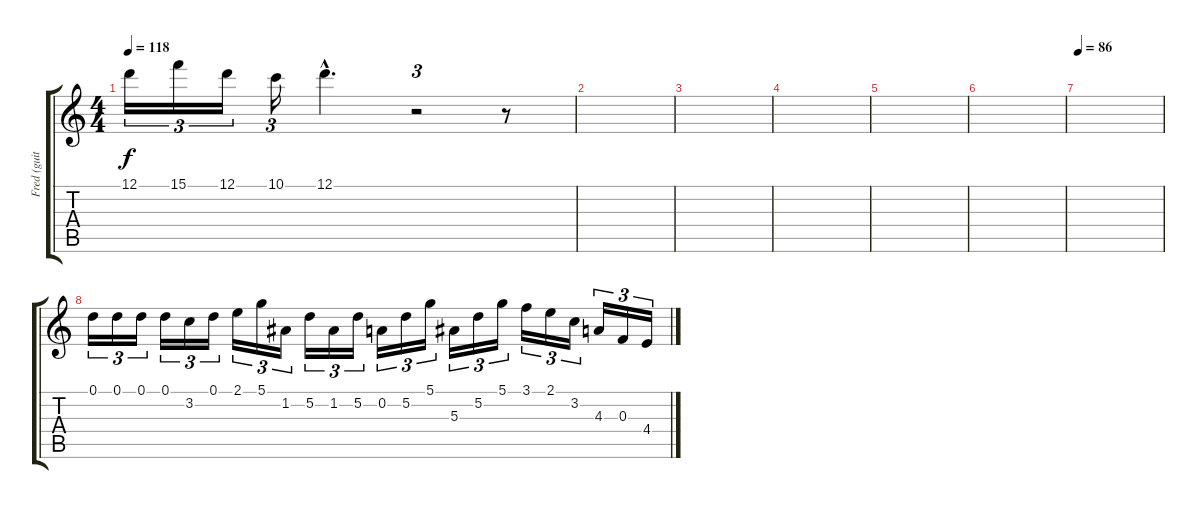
\track ("Fred (guitar II)" "Fred (guit") {instrument overdrivenguitar}
\staff {score tabs}
\tuning (D4 A3 F3 C3 G2 D2) {hide}
\ts (4 4)
\tempo 118
\clef g2
\ks c
12.1.16{tu (3 2) dy f balance 3 instrument lead1square} 15.1.16{tu (3 2)} 12.1.16{tu (3 2)} 10.1.16{tu (3 2)} 12.1{hac}.4{d} r.2{tu (3 2)} r.8 |
|
|
|
|
|
\tempo 86
|
0.1.16{tu (3 2) balance 16 instrument electricpiano1} 0.1.16{tu (3 2)} 0.1.16{tu (3 2)} 0.1.16{tu (3 2)} 3.2.16{tu (3 2)} 0.1.16{tu (3 2)} 2.1.16{tu (3 2)} 5.1.16{tu (3 2)} 1.2.16{tu (3 2)} 5.2.16{tu (3 2)} 1.2.16{tu (3 2)} 5.2.16{tu (3 2)} 0.2.16{tu (3 2)} 5.2.16{tu (3 2)} 5.1.16{tu (3 2)} 5.3.16{tu (3 2)} 5.2.16{tu (3 2)} 5.1.16{tu (3 2)} 3.1.16{tu (3 2)} 2.1.16{tu (3 2)} 3.2.16{tu (3 2)} 4.3.16{tu (3 2)} 0.3.16{tu (3 2)} 4.4.16{tu (3 2)}
